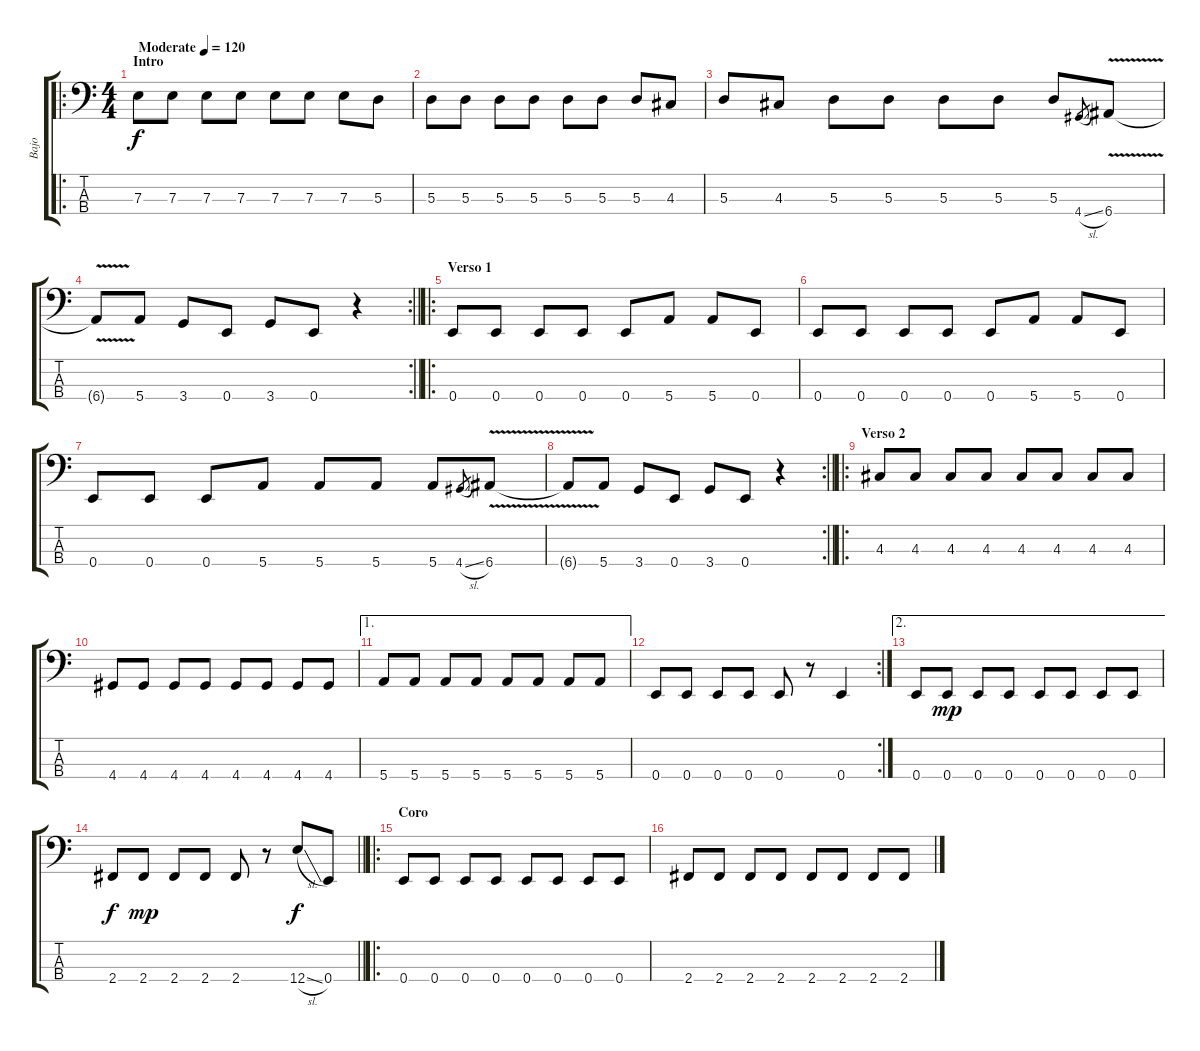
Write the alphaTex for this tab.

\track ("Bajo" "Bajo") {instrument slapbass1}
\staff {score tabs}
\tuning (G2 D2 A1 E1) {hide}
\ro
\ts (4 4)
\section ("" "Intro")
\tempo (120 "Moderate")
\clef f4
\ks c
7.3.8{dy f instrument slapbass1} 7.3.8 7.3.8 7.3.8 7.3.8 7.3.8 7.3.8 5.3.8 |
5.3.8 5.3.8 5.3.8 5.3.8 5.3.8 5.3.8 5.3.8 4.3.8 |
5.3.8 4.3.8 5.3.8 5.3.8 5.3.8 5.3.8 5.3.8 4.4{sl}.8{gr} 6.4{v}.8 |
\rc 2
\barLineRight lightlight
6.4{t}.8 5.4.8 3.4.8 0.4.8 3.4.8 0.4.8 r.4 |
\ro
\section ("" "Verso 1")
0.4.8 0.4.8 0.4.8 0.4.8 0.4.8 5.4.8 5.4.8 0.4.8 |
0.4.8 0.4.8 0.4.8 0.4.8 0.4.8 5.4.8 5.4.8 0.4.8 |
0.4.8 0.4.8 0.4.8 5.4.8 5.4.8 5.4.8 5.4.8 4.4{sl}.8{gr} 6.4{v}.8 |
\rc 2
\barLineRight lightlight
6.4{t}.8 5.4.8 3.4.8 0.4.8 3.4.8 0.4.8 r.4 |
\ro
\section ("" "Verso 2")
4.3.8 4.3.8 4.3.8 4.3.8 4.3.8 4.3.8 4.3.8 4.3.8 |
4.4.8 4.4.8 4.4.8 4.4.8 4.4.8 4.4.8 4.4.8 4.4.8 |
\ae 1
5.4.8 5.4.8 5.4.8 5.4.8 5.4.8 5.4.8 5.4.8 5.4.8 |
\rc 2
0.4.8 0.4.8 0.4.8 0.4.8 0.4.8 r.8 0.4.4 |
\ae 2
0.4.8 0.4.8{dy mp} 0.4.8 0.4.8 0.4.8 0.4.8 0.4.8 0.4.8 |
\barLineRight lightlight
2.4.8{dy f} 2.4.8{dy mp} 2.4.8 2.4.8 2.4.8 r.8 12.4{sl}.8{dy f} 0.4.8 |
\ro
\section ("" "Coro")
0.4.8 0.4.8 0.4.8 0.4.8 0.4.8 0.4.8 0.4.8 0.4.8 |
2.4.8 2.4.8 2.4.8 2.4.8 2.4.8 2.4.8 2.4.8 2.4.8
